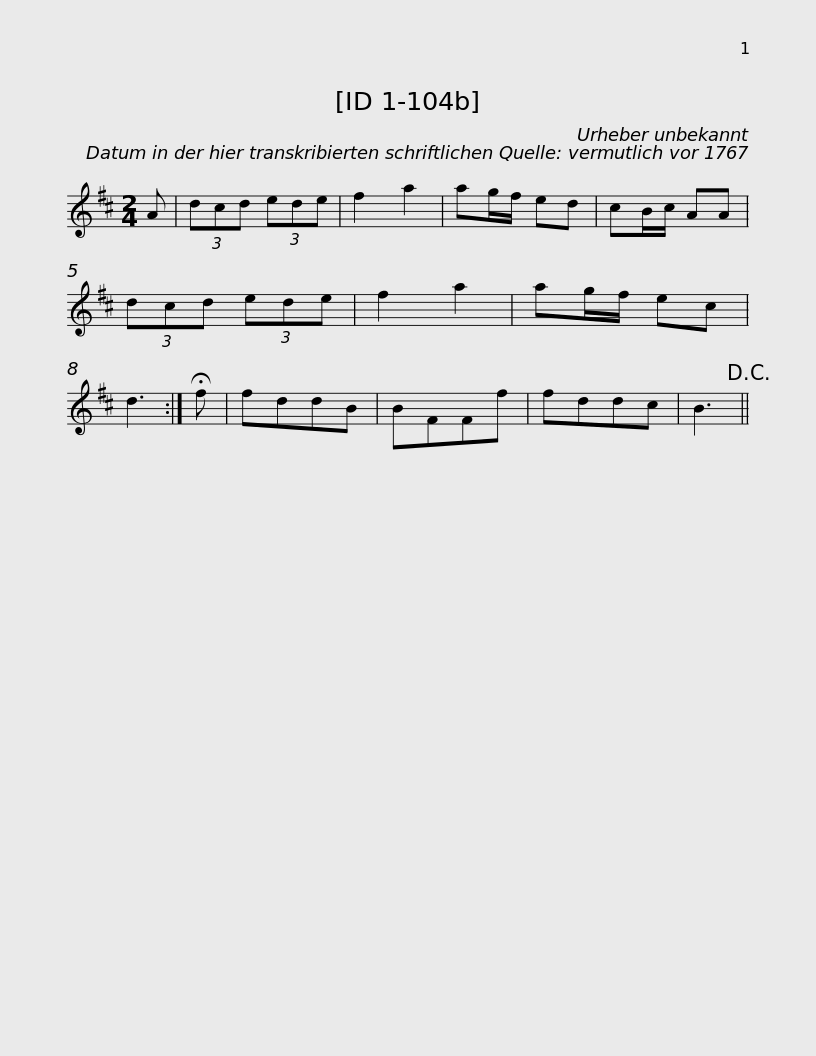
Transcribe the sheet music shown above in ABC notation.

X:1
L:1/8
M:2/4
I:linebreak $
K:D
V:1 treble
V:1
 A | (3dcd (3ede | f2 a2 | ag/f/ ed | cB/c/ AA | %5
 (3dcd (3ede | f2 a2 | ag/f/ ec | d3 :| !fermata!f | %10
 fddB |$ BFFf | fddc | B3!D.C.! || %14
